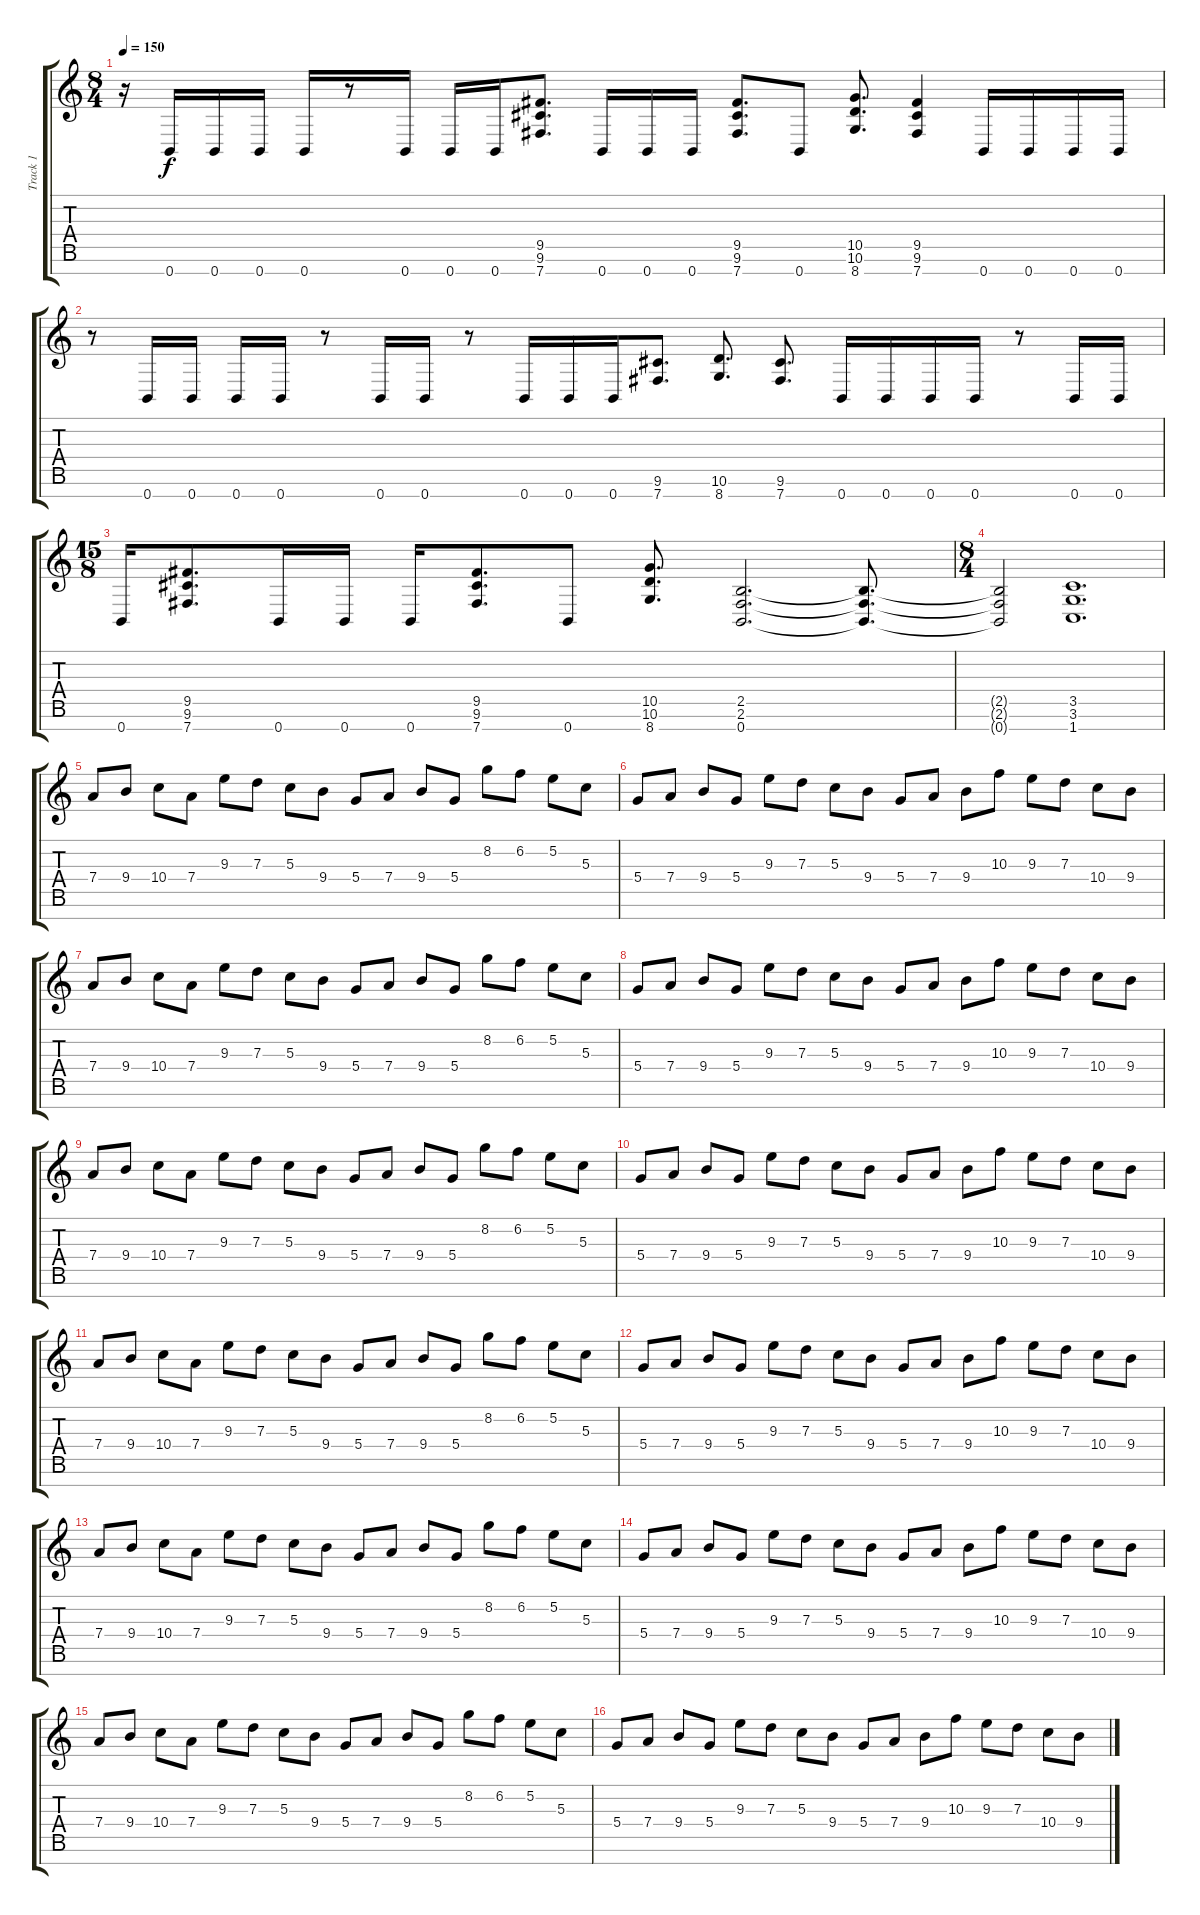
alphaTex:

\track ("Track 1" "Track 1") {instrument distortionguitar}
\staff {score tabs}
\tuning (E4 B3 G3 D3 A2 E2 B1) {hide}
\ts (8 4)
\tempo 150
\clef g2
\ks c
r.16{dy f} 0.7.16 0.7.16 0.7.16 0.7.16 r.8 0.7.16 0.7.16 0.7.16 (9.5 9.6 7.7).8{d} 0.7.16 0.7.16 0.7.16 (9.5 9.6 7.7).8{d} 0.7.8 (10.5 10.6 8.7).8{d} (9.5 9.6 7.7).4 0.7.16 0.7.16 0.7.16 0.7.16 |
r.8 0.7.16 0.7.16 0.7.16 0.7.16 r.8 0.7.16 0.7.16 r.8 0.7.16 0.7.16 0.7.16 (9.6 7.7).8{d} (10.6 8.7).8{d} (9.6 7.7).8{d} 0.7.16 0.7.16 0.7.16 0.7.16 r.8 0.7.16 0.7.16 |
\ts (15 8)
0.7.16 (9.5 9.6 7.7).8{d} 0.7.16 0.7.16 0.7.16 (9.5 9.6 7.7).8{d} 0.7.8 (10.5 10.6 8.7).8{d} (2.5 2.6 0.7).2{d} (2.5{t} 2.6{t} 0.7{t}).8{d} |
\ts (8 4)
(2.5{t} 2.6{t} 0.7{t}).2 (3.5 3.6 1.7).1{d} |
7.4.8 9.4.8 10.4.8 7.4.8 9.3.8 7.3.8 5.3.8 9.4.8 5.4.8 7.4.8 9.4.8 5.4.8 8.2.8 6.2.8 5.2.8 5.3.8 |
5.4.8 7.4.8 9.4.8 5.4.8 9.3.8 7.3.8 5.3.8 9.4.8 5.4.8 7.4.8 9.4.8 10.3.8 9.3.8 7.3.8 10.4.8 9.4.8 |
7.4.8 9.4.8 10.4.8 7.4.8 9.3.8 7.3.8 5.3.8 9.4.8 5.4.8 7.4.8 9.4.8 5.4.8 8.2.8 6.2.8 5.2.8 5.3.8 |
5.4.8 7.4.8 9.4.8 5.4.8 9.3.8 7.3.8 5.3.8 9.4.8 5.4.8 7.4.8 9.4.8 10.3.8 9.3.8 7.3.8 10.4.8 9.4.8 |
7.4.8 9.4.8 10.4.8 7.4.8 9.3.8 7.3.8 5.3.8 9.4.8 5.4.8 7.4.8 9.4.8 5.4.8 8.2.8 6.2.8 5.2.8 5.3.8 |
5.4.8 7.4.8 9.4.8 5.4.8 9.3.8 7.3.8 5.3.8 9.4.8 5.4.8 7.4.8 9.4.8 10.3.8 9.3.8 7.3.8 10.4.8 9.4.8 |
7.4.8 9.4.8 10.4.8 7.4.8 9.3.8 7.3.8 5.3.8 9.4.8 5.4.8 7.4.8 9.4.8 5.4.8 8.2.8 6.2.8 5.2.8 5.3.8 |
5.4.8 7.4.8 9.4.8 5.4.8 9.3.8 7.3.8 5.3.8 9.4.8 5.4.8 7.4.8 9.4.8 10.3.8 9.3.8 7.3.8 10.4.8 9.4.8 |
7.4.8 9.4.8 10.4.8 7.4.8 9.3.8 7.3.8 5.3.8 9.4.8 5.4.8 7.4.8 9.4.8 5.4.8 8.2.8 6.2.8 5.2.8 5.3.8 |
5.4.8 7.4.8 9.4.8 5.4.8 9.3.8 7.3.8 5.3.8 9.4.8 5.4.8 7.4.8 9.4.8 10.3.8 9.3.8 7.3.8 10.4.8 9.4.8 |
7.4.8 9.4.8 10.4.8 7.4.8 9.3.8 7.3.8 5.3.8 9.4.8 5.4.8 7.4.8 9.4.8 5.4.8 8.2.8 6.2.8 5.2.8 5.3.8 |
5.4.8 7.4.8 9.4.8 5.4.8 9.3.8 7.3.8 5.3.8 9.4.8 5.4.8 7.4.8 9.4.8 10.3.8 9.3.8 7.3.8 10.4.8 9.4.8
